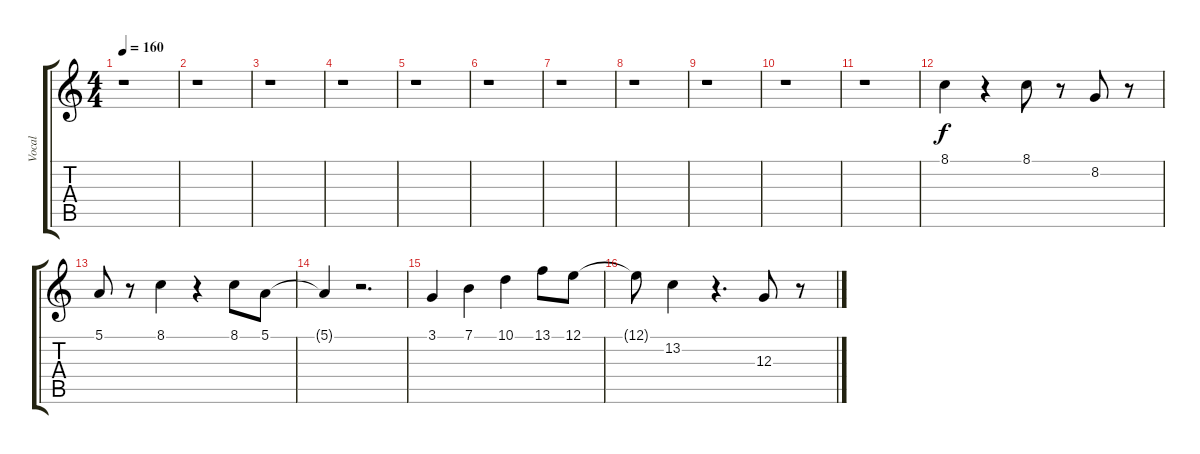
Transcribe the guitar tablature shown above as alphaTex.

\track ("Vocal" "Vocal") {instrument voiceoohs}
\staff {score tabs}
\tuning (E4 B3 G3 D3 A2 E2) {hide}
\ts (4 4)
\tempo 160
\clef g2
\ks c
r.1{dy f} |
r.1 |
r.1 |
r.1 |
r.1 |
r.1 |
r.1 |
r.1 |
r.1 |
r.1 |
r.1 |
8.1.4 r.4 8.1.8 r.8 8.2.8 r.8 |
5.1.8 r.8 8.1.4 r.4 8.1.8 5.1.8 |
5.1{t}.4 r.2{d} |
3.1.4 7.1.4 10.1.4 13.1.8 12.1.8 |
12.1{t}.8 13.2.4 r.4{d} 12.3.8 r.8
